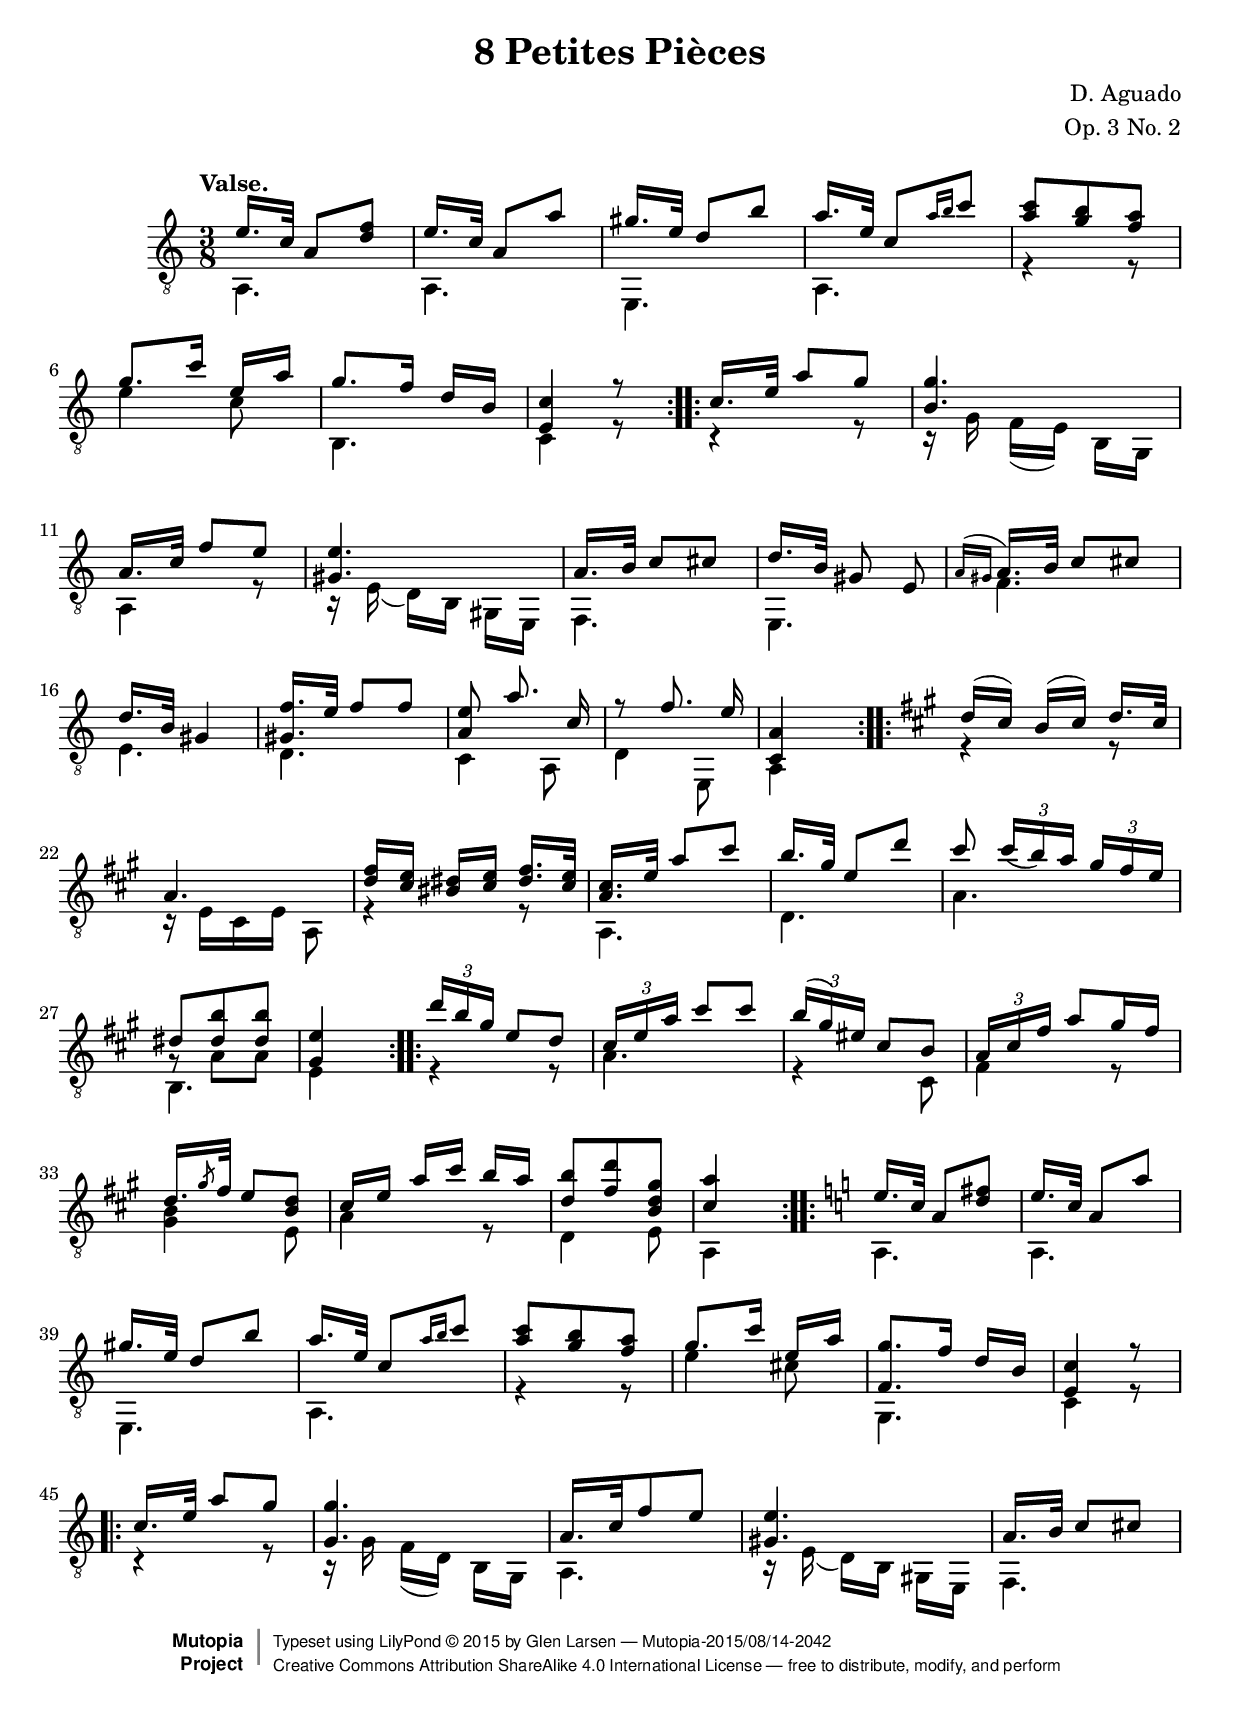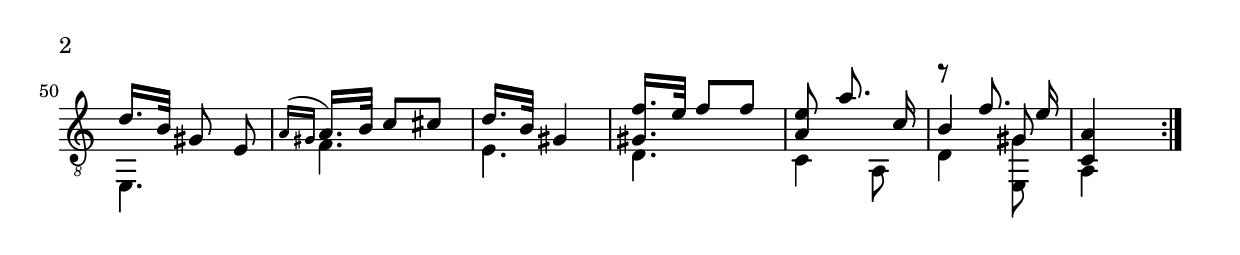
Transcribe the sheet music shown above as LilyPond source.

\version "2.18.2"

\header {
  title = "8 Petites Pièces"
  composer = "D. Aguado"
  opus = "Op. 3 No. 2"
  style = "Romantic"
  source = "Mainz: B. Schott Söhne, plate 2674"
  % Statens musikbibliotek - The Music Library of Sweden
  % Boije 003 - http://urn.kb.se/resolve?urn=urn:nbn:se:statensmusikverk-4032
  date = "1830"
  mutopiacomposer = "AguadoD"
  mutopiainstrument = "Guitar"
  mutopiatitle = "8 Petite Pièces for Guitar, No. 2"
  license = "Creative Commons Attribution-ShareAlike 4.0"
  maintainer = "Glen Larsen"
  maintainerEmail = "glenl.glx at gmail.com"

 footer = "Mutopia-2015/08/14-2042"
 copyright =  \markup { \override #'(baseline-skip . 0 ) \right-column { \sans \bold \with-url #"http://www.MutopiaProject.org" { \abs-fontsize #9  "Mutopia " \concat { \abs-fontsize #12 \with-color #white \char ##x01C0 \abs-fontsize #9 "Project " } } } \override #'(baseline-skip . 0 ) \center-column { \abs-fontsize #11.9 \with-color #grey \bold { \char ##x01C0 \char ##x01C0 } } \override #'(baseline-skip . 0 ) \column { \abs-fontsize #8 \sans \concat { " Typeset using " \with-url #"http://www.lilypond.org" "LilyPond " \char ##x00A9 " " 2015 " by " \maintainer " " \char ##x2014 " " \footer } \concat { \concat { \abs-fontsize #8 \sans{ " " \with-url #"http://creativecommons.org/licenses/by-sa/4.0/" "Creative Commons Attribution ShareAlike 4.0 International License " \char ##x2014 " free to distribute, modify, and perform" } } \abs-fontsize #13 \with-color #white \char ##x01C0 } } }
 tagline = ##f
}

\paper {
  % add space between composer/opus markup and first staff
  markup-system-spacing #'padding = #3
  % add a little space between composer and opus
  markup-markup-spacing #'padding = #1.2
  top-margin = #8
  bottom-margin = #10
}

mbreak = {} % { \break }
global = {
  \time 3/8
  \key c \major
}

upperVoice = \relative c' {
  \voiceOne
  \repeat volta 2 {
    e16.[ c32]  a8 <f' d> |
    e16.[ c32]  a8 a' |
    gis16.[ e32] d8 b' |
    a16. e32  c8[ \grace {a'16[ b]} c8] |
    <c a>8 <b g> <a f> |
    g8.[ c16] e, a |
    g8.[ f16] d b |
    \mbreak
    <c e,>4 r8 |
  }
  \repeat volta 2 {
    c16.[ e32] a8 g |
    <g b,>4. |
    a,16.[ c32] f8 e |
    <e gis,>4. |
    a,16.[ b32] c8 cis |
    d16.[ b32] gis8\noBeam e |
    \acciaccatura { a16[ gis] } a16.[ b32] c8 cis |
    d16.[ b32] gis4 |
    \mbreak
    <f' gis,>16.[ e32] f8 f |
    \autoBeamOff
    <e a,>8 a8. c,16 |
    r8 f8. e16 |
    <a, c,>4 s8 |
    \autoBeamOn
  }
  \key a \major % fis \minor
  \repeat volta 2 {
    d16( cis) b([ cis]) d16. cis32 |
    a4. |
    <fis' d>16 <e cis> <dis bis>16[ <e cis>16] <fis dis>16. <e cis>32 |
    <cis a>16.[ e32] a8 cis |
    \mbreak
    b16.[ gis32] e8 d' |          % source has gis16
    cis8\noBeam \tuplet 3/2 { cis16[_( b) a] } \tuplet 3/2 { gis16[ fis e] } |
    dis8 <b' dis,> q |
    <e, gis,>4 s8 |
  }
  \repeat volta 2 {
    \tuplet 3/2 { d'16 b gis} e8[ d] |
    \tuplet 3/2 { cis16 e a } cis8[ cis] |
    \tuplet 3/2 { b16( gis) eis } cis8[ b] |
    \tuplet 3/2 { a16 cis fis } a8[ gis16 fis] |
    \mbreak
    d16.[ \slashedGrace gis8 fis32] e8 <d b> |
    cis16 e a16[ cis] b a |
    <b d,>8 <d fis,> <gis, d b> |
    <a cis,>4 s8 |
    }
  \key c \major
  \repeat volta 2 {
    e16. c32 a8[ <fis' d>8] |
    e16. c32 a8[ a'] |
    gis16. e32 d8[ b'] |
    a16. e32 c8[ \grace { a'16[ b] } c8] |
    \mbreak
    \barNumberCheck #41
    <c a>8 <b g> <a f> |
    g8. c16 e,[ a] |
    <g f,>8. f16 d[ b] |
    <c e,>4 r8 |
    \repeat volta 2 {
      c16. e32 a8[ g] |
      <g g,>4. |
      a,16. c32 f8 e |
      <e gis,>4. |
      \mbreak
      \barNumberCheck #49
      a,16. b32 c8[ cis] |
      d16. b32 gis8\noBeam e |
      \acciaccatura {a16[ gis]} a16. b32 c8[ cis] |
      d16. b32  gis4 |
      <f' gis,>16. e32 f8[ f] |
      \autoBeamOff
      <e a,>8 a8. c,16 |
      r8 f8. e16 |
      <a, c,>4 s8
    }
  }
}

lowerVoice = \relative c {
  \voiceTwo
  a4. |
  a4. |
  e4. |
  a4. |
  r4 r8 |
  e''4 c8 |
  b,4. |
  \barNumberCheck #8
  c4 r8 |
  r4 r8 |
  r16 g' f[( e)] b g |
  a4 r8 |
  r16 e'( d[) b] gis e |
  f4. |                         % source has f4 & no rest
  e4. |
  f'4. |
  e4. |                         % source has e4 & no rest
  \barNumberCheck #17
  d4. |
  c4 a8 |
  d4 e,8 |
  a4 s8 |
  r4 r8 |
  r16 e' cis e a,8\noBeam |
  r4 r8 |
  a4. |
  \barNumberCheck #25
  d4. |
  a'4. |
  << { \voiceTwo b,4. } \\ { \voiceThree\stemDown g'8\rest a a } >>|
  e4 s8 |
  r4 r8 |
  a4. |
  r4 cis,8 |
  fis4 r8 |
  <b gis>4 e,8 |
  a4 r8 |
  d,4 e8 |
  a,4 s8 |
  a4. |
  a4. |
  e4. |
  a4. |
  \barNumberCheck #41
  r4 r8 |
  e''4 cis8 |
  g,4. |
  c4 r8 |
  r4 r8 |
  r16 g'\noBeam f( d) b[ g] |
  a4. |
  r16 e'(\noBeam d) b gis[ e] |
  f4. |
  e4. |
  f'4. |
  e4. |
  d4. |
  c4 a8 |
  << {\voiceTwo d4 <gis e,>8 } \\ {\voiceThree b4\noBeam gis8 } >> |
  a,4 s8

}

middleVoice = \relative c, {
  \voiceThree
}


\score {
  <<
    \new Staff = "Guitar" \with {
      midiInstrument = #"acoustic guitar (nylon)"
      \override StringNumber #'stencil = ##f
    } <<
      \global
      \clef "treble_8"
      \tempo "Valse."

      \context Voice = "upperVoice" \upperVoice
      \context Voice = "lowerVoice" \lowerVoice
      \context Voice = "middleVoice" \middleVoice
    >>
%{
    % tabs are not completely developed
    \new TabStaff = "Guitar tabs" \with {
      restrainOpenStrings = ##t
    } <<
      \clef "moderntab"
      \global
      \context TabVoice = "upperVoice" \upperVoice
      \context TabVoice = "lowerVoice" \lowerVoice
      \context TabVoice = "middleVoice" \middleVoice
    >>
%}
  >>
  \layout {}
  \midi {
    \tempo 4 = 84
  }
}
